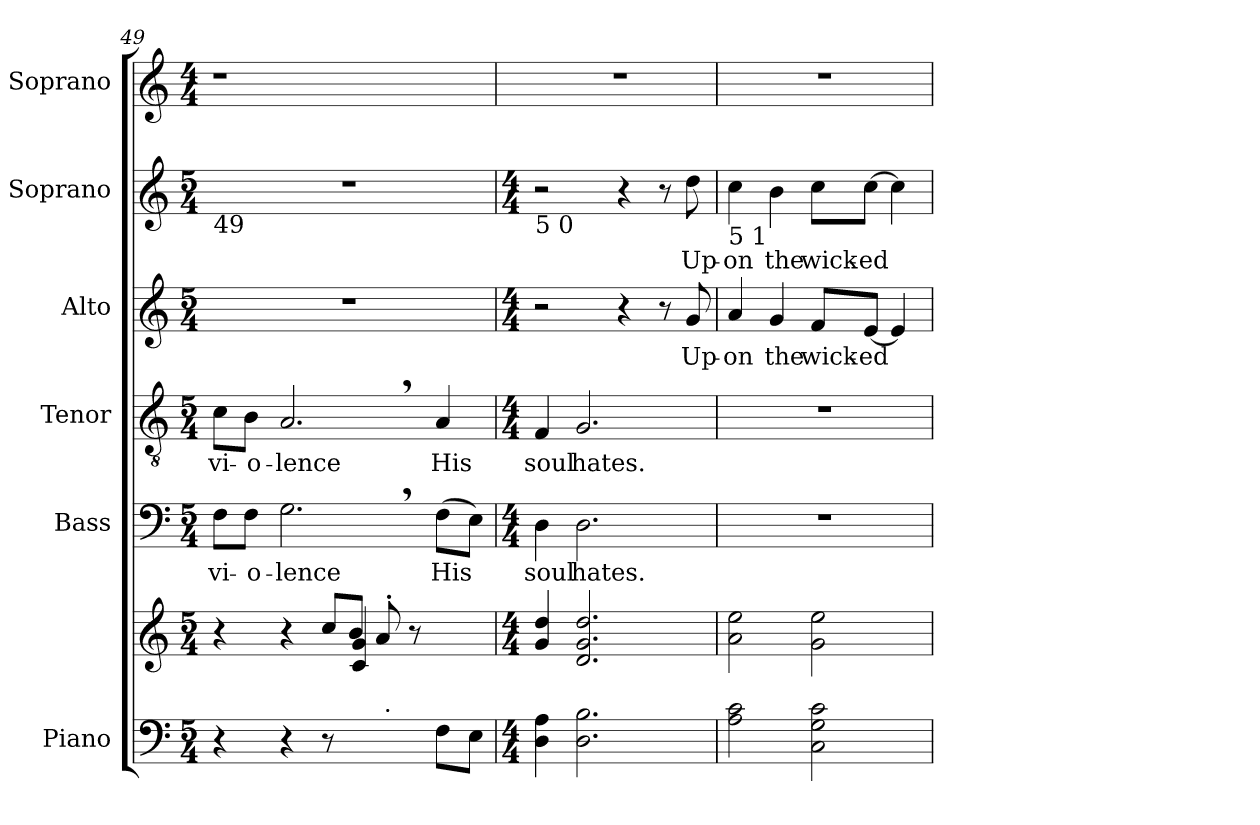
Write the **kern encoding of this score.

**kern	**kern	**kern	**text	**kern	**text	**kern	**text	**kern	**text	**kern
*part6	*part6	*part5	*part5	*part4	*part4	*part3	*part3	*part2	*part2	*part1
*staff7	*staff6	*staff5	*staff5	*staff4	*staff4	*staff3	*staff3	*staff2	*staff2	*staff1
*I"Piano	*	*I"Bass	*	*I"Tenor	*	*I"Alto	*	*I"Soprano	*	*I"Soprano
*	*	*I'Bass	*	*I'Tenor	*	*I'Alto	*	*I'Soprano	*	*I'Soprano
!!LO:PB:g=z
*clefF4	*clefG2	*clefF4	*	*clefGv2	*	*clefG2	*	*clefG2	*	*clefG2
*M5/4	*M5/4	*M5/4	*	*M5/4	*	*M5/4	*	*M5/4	*	*M4/4
=49	=49	=49	=49	=49	=49	=49	=49	=49	=49	=49
*^	*^	*	*	*	*	*	*	*	*	*
!	!	!	!	!	!	!	!	!	!	!LO:TX:b:t=49	!	!
!	!	!	!	!	!LO:LY:b:cj	!	!LO:LY:b	!LO:N:vis=1	!	!LO:N:vis=1	!	!
*	*^	*	*	*	*	*	*	*	*	*	*	*
4r	4ryy	2ryy	4ryy	4r	8F\L	vi-	8c\L	vi-	4%5r	.	4%5r	.	1r
!	!	!	!	!	!	!LO:LY:b:cj	!	!LO:LY:b	!	!	!	!	!
.	.	.	.	.	8F\J	-o-	8B\J	-o-	.	.	.	.	.
!	!	!	!	!	!	!LO:LY:b	!	!LO:LY:b	!	!	!	!	!
2.ryy	4r	.	4r	4.ryy	2.G,>\	-lence	2.A,>/	-lence	.	.	.	.	.
.	8r	4ryy	8cc/L	.	.	.	.	.	.	.	.	.	.
.	2ryy	.	8b/J	4c/ 4g/	.	.	.	.	.	.	.	.	.
.	.	64ryy	8a'</	.	.	.	.	.	.	.	.	.	.
!	!	!LO:TX:a:t=.	!	!	!	!	!	!	!	!	!	!	!
.	.	4ryy	.	.	.	.	.	.	.	.	.	.	.
.	.	.	8r	4ryy	.	.	.	.	.	.	.	.	.
!	!	!	!	!	!	!LO:LY:b:rj	!	!LO:LY:b:rj	!	!	!	!	!
8F\L	.	.	4ryy	.	(>8F\L	His	4A/	His	.	.	.	.	4ryy
.	.	8...ryy	.	.	.	.	.	.	.	.	.	.	.
8E\J	8ryy	.	.	8ryy	8E\J)	.	.	.	.	.	.	.	.
*v	*v	*v	*	*	*	*	*	*	*	*	*	*	*
*	*v	*v	*	*	*	*	*	*	*	*	*
=50	=50	=50	=50	=50	=50	=50	=50	=50	=50	=50
*M4/4	*M4/4	*M4/4	*	*M4/4	*	*M4/4	*	*M4/4	*	*
*^	*^	*	*	*	*	*	*	*	*	*
*	*^	*	*	*	*	*	*	*	*	*	*	*
!	!	!	!	!	!	!	!	!	!	!	!LO:TX:b:t=5 0	!	!
!	!	!	!	!	!	!LO:LY:b	!	!LO:LY:b	!	!	!	!	!
*v	*v	*v	*	*	*	*	*	*	*	*	*	*	*
*	*v	*v	*	*	*	*	*	*	*	*	*
4A\ 4D\	4dd/ 4g/	4D\	soul	4F/	soul	2r	.	2r	.	1r
!	!	!	!LO:LY:b:cj	!	!LO:LY:b:cj	!	!	!	!	!
2.B\ 2.D\	2.dd/ 2.g/ 2.d/	2.D\	hates.	2.G/	hates.	.	.	.	.	.
.	.	.	.	.	.	4r	.	4r	.	.
.	.	.	.	.	.	8r	.	8r	.	.
!	!	!	!	!	!	!	!LO:LY:b:cj	!	!LO:LY:b	!
.	.	.	.	.	.	8g/	Up-	8dd\	Up-	.
=51	=51	=51	=51	=51	=51	=51	=51	=51	=51	=51
!	!	!	!	!	!	!	!	!LO:TX:b:t=5 1	!	!
!	!	!	!	!	!	!	!LO:LY:b	!	!LO:LY:b:cj	!
2A\ 2c\	2ee\ 2a\	1r	.	1r	.	4a/	-on	4cc\	-on	1r
!	!	!	!	!	!	!	!LO:LY:b:cj	!	!LO:LY:b:rj	!
.	.	.	.	.	.	4g/	the	4b\	the	.
!	!	!	!	!	!	!	!LO:LY:b:cj	!	!LO:LY:b:cj	!
2c\ 2G\ 2C\	2ee\ 2g\	.	.	.	.	8f/L	wick-	8cc\L	wick-	.
!	!	!	!	!	!	!	!LO:LY:b:rj	!	!LO:LY:b:rj	!
.	.	.	.	.	.	[<8e/J	-ed	[>8cc\J	-ed	.
.	.	.	.	.	.	4e/]	.	4cc\]	.	.
=	=	=	=	=	=	=	=	=	=	=
*-	*-	*-	*-	*-	*-	*-	*-	*-	*-	*-
